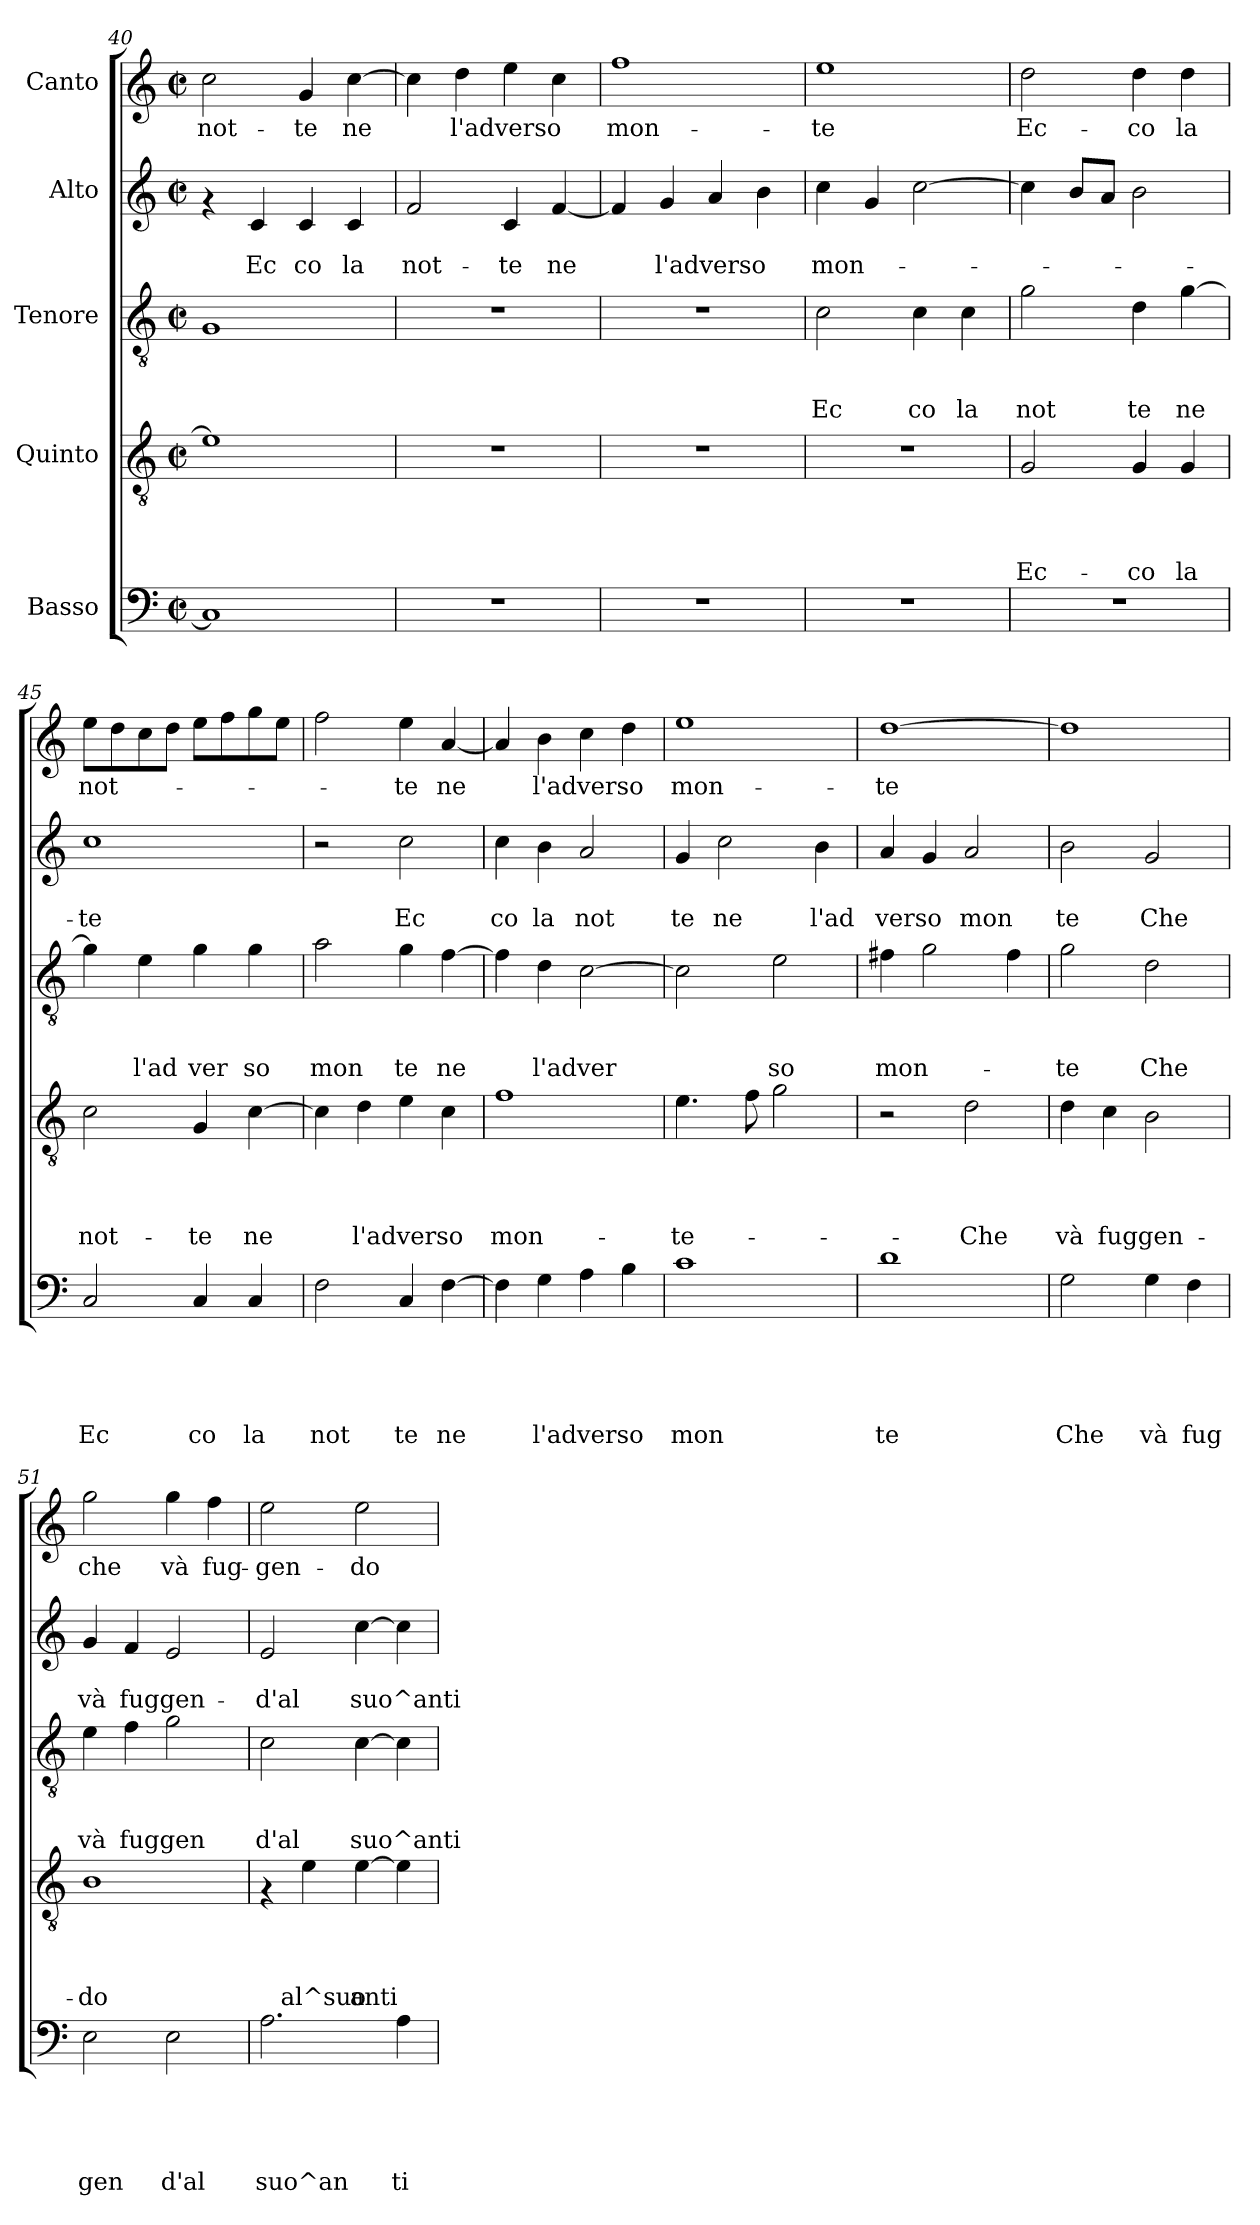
**kern	**text	**text	**text	**text	**text	**kern	**text	**text	**text	**text	**kern	**text	**text	**text	**kern	**text	**text	**kern	**text
*part5	*part5	*part5	*part5	*part5	*part5	*part4	*part4	*part4	*part4	*part4	*part3	*part3	*part3	*part3	*part2	*part2	*part2	*part1	*part1
*staff5	*staff5	*staff5	*staff5	*staff5	*staff5	*staff4	*staff4	*staff4	*staff4	*staff4	*staff3	*staff3	*staff3	*staff3	*staff2	*staff2	*staff2	*staff1	*staff1
*I"Basso	*	*	*	*	*	*I"Quinto	*	*	*	*	*I"Tenore	*	*	*	*I"Alto	*	*	*I"Canto	*
*clefF4	*	*	*	*	*	*clefGv2	*	*	*	*	*clefGv2	*	*	*	*clefG2	*	*	*clefG2	*
*k[]	*	*	*	*	*	*k[]	*	*	*	*	*k[]	*	*	*	*k[]	*	*	*k[]	*
*C:	*	*	*	*	*	*C:	*	*	*	*	*C:	*	*	*	*C:	*	*	*C:	*
*M2/2	*	*	*	*	*	*M2/2	*	*	*	*	*M2/2	*	*	*	*M2/2	*	*	*M2/2	*
*met(c|)	*	*	*	*	*	*met(c|)	*	*	*	*	*met(c|)	*	*	*	*met(c|)	*	*	*met(c|)	*
=40	=40	=40	=40	=40	=40	=40	=40	=40	=40	=40	=40	=40	=40	=40	=40	=40	=40	=40	=40
!	!	!	!	!	!	!	!	!	!	!	!	!	!	!	!	!	!	!	!LO:LY:b
1C]	.	.	.	.	.	1e]	.	.	.	.	1G	.	.	.	4rf	.	.	2cc\	not-
!	!	!	!	!	!	!	!	!	!	!	!	!	!	!	!	!	!LO:LY:b	!	!
.	.	.	.	.	.	.	.	.	.	.	.	.	.	.	4c/	.	Ec	.	.
!	!	!	!	!	!	!	!	!	!	!	!	!	!	!	!	!	!LO:LY:b	!	!LO:LY:b
.	.	.	.	.	.	.	.	.	.	.	.	.	.	.	4c/	.	co	4g/	-te
!	!	!	!	!	!	!	!	!	!	!	!	!	!	!	!	!	!LO:LY:b	!	!LO:LY:b
.	.	.	.	.	.	.	.	.	.	.	.	.	.	.	4c/	.	la	[>4cc\	ne
=41	=41	=41	=41	=41	=41	=41	=41	=41	=41	=41	=41	=41	=41	=41	=41	=41	=41	=41	=41
!	!	!	!	!	!	!	!	!	!	!	!	!	!	!	!	!	!LO:LY:b	!	!
1r	.	.	.	.	.	1r	.	.	.	.	1r	.	.	.	2f/	.	not-	4cc\]	.
!	!	!	!	!	!	!	!	!	!	!	!	!	!	!	!	!	!	!	!LO:LY:b
.	.	.	.	.	.	.	.	.	.	.	.	.	.	.	.	.	.	4dd\	l'adverso
!	!	!	!	!	!	!	!	!	!	!	!	!	!	!	!	!	!LO:LY:b	!	!
.	.	.	.	.	.	.	.	.	.	.	.	.	.	.	4c/	.	-te	4ee\	.
!	!	!	!	!	!	!	!	!	!	!	!	!	!	!	!	!	!LO:LY:b	!	!
.	.	.	.	.	.	.	.	.	.	.	.	.	.	.	[<4f/	.	ne	4cc\	.
=42	=42	=42	=42	=42	=42	=42	=42	=42	=42	=42	=42	=42	=42	=42	=42	=42	=42	=42	=42
!	!	!	!	!	!	!	!	!	!	!	!	!	!	!	!	!	!	!	!LO:LY:b
1r	.	.	.	.	.	1r	.	.	.	.	1r	.	.	.	4f/]	.	.	1ff	mon-
!	!	!	!	!	!	!	!	!	!	!	!	!	!	!	!	!	!LO:LY:b	!	!
.	.	.	.	.	.	.	.	.	.	.	.	.	.	.	4g/	.	l'adverso	.	.
.	.	.	.	.	.	.	.	.	.	.	.	.	.	.	4a/	.	.	.	.
.	.	.	.	.	.	.	.	.	.	.	.	.	.	.	4b\	.	.	.	.
!!LO:PB:g=z
=43	=43	=43	=43	=43	=43	=43	=43	=43	=43	=43	=43	=43	=43	=43	=43	=43	=43	=43	=43
!	!	!	!	!	!	!	!	!	!	!	!	!	!	!LO:LY:b	!	!	!LO:LY:b	!	!LO:LY:b
1r	.	.	.	.	.	1r	.	.	.	.	2c\	.	.	-Ec	4cc\	.	mon-	1ee	-te
.	.	.	.	.	.	.	.	.	.	.	.	.	.	.	4g/	.	.	.	.
!	!	!	!	!	!	!	!	!	!	!	!	!	!	!LO:LY:b	!	!	!	!	!
.	.	.	.	.	.	.	.	.	.	.	4c\	.	.	co	[>2cc\	.	.	.	.
!	!	!	!	!	!	!	!	!	!	!	!	!	!	!LO:LY:b	!	!	!	!	!
.	.	.	.	.	.	.	.	.	.	.	4c\	.	.	la	.	.	.	.	.
=44	=44	=44	=44	=44	=44	=44	=44	=44	=44	=44	=44	=44	=44	=44	=44	=44	=44	=44	=44
!	!	!	!	!	!	!	!	!	!	!LO:LY:b	!	!	!	!LO:LY:b	!	!	!	!	!LO:LY:b
1r	.	.	.	.	.	2G/	.	.	.	Ec-	2g\	.	.	not	4cc\]	.	.	2dd\	Ec-
.	.	.	.	.	.	.	.	.	.	.	.	.	.	.	8b/L	.	.	.	.
.	.	.	.	.	.	.	.	.	.	.	.	.	.	.	8a/J	.	.	.	.
!	!	!	!	!	!	!	!	!	!	!LO:LY:b	!	!	!	!LO:LY:b	!	!	!	!	!LO:LY:b
.	.	.	.	.	.	4G/	.	.	.	-co	4d\	.	.	te	2b\	.	.	4dd\	-co
!	!	!	!	!	!	!	!	!	!	!LO:LY:b	!	!	!	!LO:LY:b	!	!	!	!	!LO:LY:b
.	.	.	.	.	.	4G/	.	.	.	la	[>4g\	.	.	ne	.	.	.	4dd\	la
=45	=45	=45	=45	=45	=45	=45	=45	=45	=45	=45	=45	=45	=45	=45	=45	=45	=45	=45	=45
!	!	!	!	!	!LO:LY:b	!	!	!	!	!LO:LY:b	!	!	!	!	!	!	!LO:LY:b	!	!LO:LY:b
2C/	.	.	.	.	Ec	2c\	.	.	.	not-	4g\]	.	.	.	1cc	.	-te	8ee\L	not-
.	.	.	.	.	.	.	.	.	.	.	.	.	.	.	.	.	.	8dd\	.
!	!	!	!	!	!	!	!	!	!	!	!	!	!	!LO:LY:b	!	!	!	!	!
.	.	.	.	.	.	.	.	.	.	.	4e\	.	.	l'ad	.	.	.	8cc\	.
.	.	.	.	.	.	.	.	.	.	.	.	.	.	.	.	.	.	8dd\J	.
!	!	!	!	!	!LO:LY:b	!	!	!	!	!LO:LY:b	!	!	!	!LO:LY:b	!	!	!	!	!
4C/	.	.	.	.	co	4G/	.	.	.	-te	4g\	.	.	ver	.	.	.	8ee\L	.
.	.	.	.	.	.	.	.	.	.	.	.	.	.	.	.	.	.	8ff\	.
!	!	!	!	!	!LO:LY:b	!	!	!	!	!LO:LY:b	!	!	!	!LO:LY:b	!	!	!	!	!
4C/	.	.	.	.	la	[>4c\	.	.	.	ne	4g\	.	.	so	.	.	.	8gg\	.
.	.	.	.	.	.	.	.	.	.	.	.	.	.	.	.	.	.	8ee\J	.
=46	=46	=46	=46	=46	=46	=46	=46	=46	=46	=46	=46	=46	=46	=46	=46	=46	=46	=46	=46
!	!	!	!	!	!LO:LY:b	!	!	!	!	!	!	!	!	!LO:LY:b	!	!	!	!	!
2F\	.	.	.	.	not	4c\]	.	.	.	.	2a\	.	.	mon	2r	.	.	2ff\	.
!	!	!	!	!	!	!	!	!	!	!LO:LY:b	!	!	!	!	!	!	!	!	!
.	.	.	.	.	.	4d\	.	.	.	l'adverso	.	.	.	.	.	.	.	.	.
!	!	!	!	!	!LO:LY:b	!	!	!	!	!	!	!	!	!LO:LY:b	!	!	!LO:LY:b	!	!LO:LY:b
4C/	.	.	.	.	te	4e\	.	.	.	.	4g\	.	.	te	2cc\	.	Ec	4ee\	-te
!	!	!	!	!	!LO:LY:b	!	!	!	!	!	!	!	!	!LO:LY:b	!	!	!	!	!LO:LY:b
[>4F\	.	.	.	.	ne	4c\	.	.	.	.	[>4f\	.	.	ne	.	.	.	[<4a/	ne
=47	=47	=47	=47	=47	=47	=47	=47	=47	=47	=47	=47	=47	=47	=47	=47	=47	=47	=47	=47
!	!	!	!	!	!	!	!	!	!	!LO:LY:b	!	!	!	!	!	!	!LO:LY:b	!	!
4F\]	.	.	.	.	.	1f	.	.	.	mon-	4f\]	.	.	.	4cc\	.	co	4a/]	.
!	!	!	!	!	!LO:LY:b	!	!	!	!	!	!	!	!	!LO:LY:b	!	!	!LO:LY:b	!	!LO:LY:b
4G\	.	.	.	.	l'adverso	.	.	.	.	.	4d\	.	.	l'adver	4b\	.	la	4b\	l'adverso
!	!	!	!	!	!	!	!	!	!	!	!	!	!	!	!	!	!LO:LY:b	!	!
4A\	.	.	.	.	.	.	.	.	.	.	[>2c\	.	.	.	2a/	.	not	4cc\	.
4B\	.	.	.	.	.	.	.	.	.	.	.	.	.	.	.	.	.	4dd\	.
=48	=48	=48	=48	=48	=48	=48	=48	=48	=48	=48	=48	=48	=48	=48	=48	=48	=48	=48	=48
!	!	!	!	!	!LO:LY:b	!	!	!	!	!LO:LY:b	!	!	!	!	!	!	!LO:LY:b	!	!LO:LY:b
1c	.	.	.	.	mon	4.e\	.	.	.	-te-	2c\]	.	.	.	4g/	.	te	1ee	mon-
!	!	!	!	!	!	!	!	!	!	!	!	!	!	!	!	!	!LO:LY:b	!	!
.	.	.	.	.	.	.	.	.	.	.	.	.	.	.	2cc\	.	ne	.	.
.	.	.	.	.	.	8f\	.	.	.	.	.	.	.	.	.	.	.	.	.
!	!	!	!	!	!	!	!	!	!	!	!	!	!	!LO:LY:b	!	!	!	!	!
.	.	.	.	.	.	2g\	.	.	.	.	2e\	.	.	so	.	.	.	.	.
!	!	!	!	!	!	!	!	!	!	!	!	!	!	!	!	!	!LO:LY:b	!	!
.	.	.	.	.	.	.	.	.	.	.	.	.	.	.	4b\	.	l'ad	.	.
=49	=49	=49	=49	=49	=49	=49	=49	=49	=49	=49	=49	=49	=49	=49	=49	=49	=49	=49	=49
!	!	!	!	!	!LO:LY:b	!	!	!	!	!	!	!	!	!LO:LY:b	!	!	!LO:LY:b	!	!LO:LY:b
1d	.	.	.	.	te	2r	.	.	.	.	4f#X\	.	.	mon-	4a/	.	verso	[>1dd	-te
.	.	.	.	.	.	.	.	.	.	.	2g\	.	.	.	4g/	.	.	.	.
!	!	!	!	!	!	!	!	!	!	!LO:LY:b	!	!	!	!	!	!	!LO:LY:b	!	!
.	.	.	.	.	.	2d\	.	.	.	-Che	.	.	.	.	2a/	.	mon	.	.
.	.	.	.	.	.	.	.	.	.	.	4f#\	.	.	.	.	.	.	.	.
=50	=50	=50	=50	=50	=50	=50	=50	=50	=50	=50	=50	=50	=50	=50	=50	=50	=50	=50	=50
!	!	!	!	!	!LO:LY:b	!	!	!	!	!LO:LY:b	!	!	!	!LO:LY:b	!	!	!LO:LY:b	!	!
2G\	.	.	.	.	Che	4d\	.	.	.	và	2g\	.	.	-te	2b\	.	te	1dd]	.
!	!	!	!	!	!	!	!	!	!	!LO:LY:b	!	!	!	!	!	!	!	!	!
.	.	.	.	.	.	4c\	.	.	.	fuggen-	.	.	.	.	.	.	.	.	.
!	!	!	!	!	!LO:LY:b	!	!	!	!	!	!	!	!	!LO:LY:b	!	!	!LO:LY:b	!	!
4G\	.	.	.	.	và	2B\	.	.	.	.	2d\	.	.	Che	2g/	.	Che	.	.
!	!	!	!	!	!LO:LY:b	!	!	!	!	!	!	!	!	!	!	!	!	!	!
4F\	.	.	.	.	fug	.	.	.	.	.	.	.	.	.	.	.	.	.	.
!!LO:PB:g=z
=51	=51	=51	=51	=51	=51	=51	=51	=51	=51	=51	=51	=51	=51	=51	=51	=51	=51	=51	=51
!	!	!	!	!	!LO:LY:b	!	!	!	!	!LO:LY:b	!	!	!	!LO:LY:b	!	!	!LO:LY:b	!	!LO:LY:b
2E\	.	.	.	.	gen	1B	.	.	.	-do	4e\	.	.	và	4g/	.	và	2gg\	che
!	!	!	!	!	!	!	!	!	!	!	!	!	!	!LO:LY:b	!	!	!LO:LY:b	!	!
.	.	.	.	.	.	.	.	.	.	.	4f\	.	.	fuggen	4f/	.	fuggen-	.	.
!	!	!	!	!	!LO:LY:b	!	!	!	!	!	!	!	!	!	!	!	!	!	!LO:LY:b
2E\	.	.	.	.	d'al	.	.	.	.	.	2g\	.	.	.	2e/	.	.	4gg\	và
!	!	!	!	!	!	!	!	!	!	!	!	!	!	!	!	!	!	!	!LO:LY:b
.	.	.	.	.	.	.	.	.	.	.	.	.	.	.	.	.	.	4ff\	fug-
=52	=52	=52	=52	=52	=52	=52	=52	=52	=52	=52	=52	=52	=52	=52	=52	=52	=52	=52	=52
!	!	!	!	!	!LO:LY:b	!	!	!	!	!	!	!	!	!LO:LY:b	!	!	!LO:LY:b	!	!LO:LY:b
2.A\	.	.	.	.	suo^an	4rF	.	.	.	.	2c\	.	.	d'al	2e/	.	-d'al	2ee\	-gen-
!	!	!	!	!	!	!	!	!	!	!LO:LY:b	!	!	!	!	!	!	!	!	!
.	.	.	.	.	.	4e\	.	.	.	al^suo	.	.	.	.	.	.	.	.	.
!	!	!	!	!	!	!	!	!	!	!LO:LY:b	!	!	!	!LO:LY:b	!	!	!LO:LY:b	!	!LO:LY:b
.	.	.	.	.	.	[<4e\	.	.	.	anti	[<4c\	.	.	suo^anti	[<4cc\	.	suo^anti-	2ee\	-do
!	!	!	!	!	!LO:LY:b	!	!	!	!	!	!	!	!	!	!	!	!	!	!
4A\	.	.	.	.	ti	4e\]	.	.	.	.	4c\]	.	.	.	4cc\]	.	.	.	.
=	=	=	=	=	=	=	=	=	=	=	=	=	=	=	=	=	=	=	=
*-	*-	*-	*-	*-	*-	*-	*-	*-	*-	*-	*-	*-	*-	*-	*-	*-	*-	*-	*-
